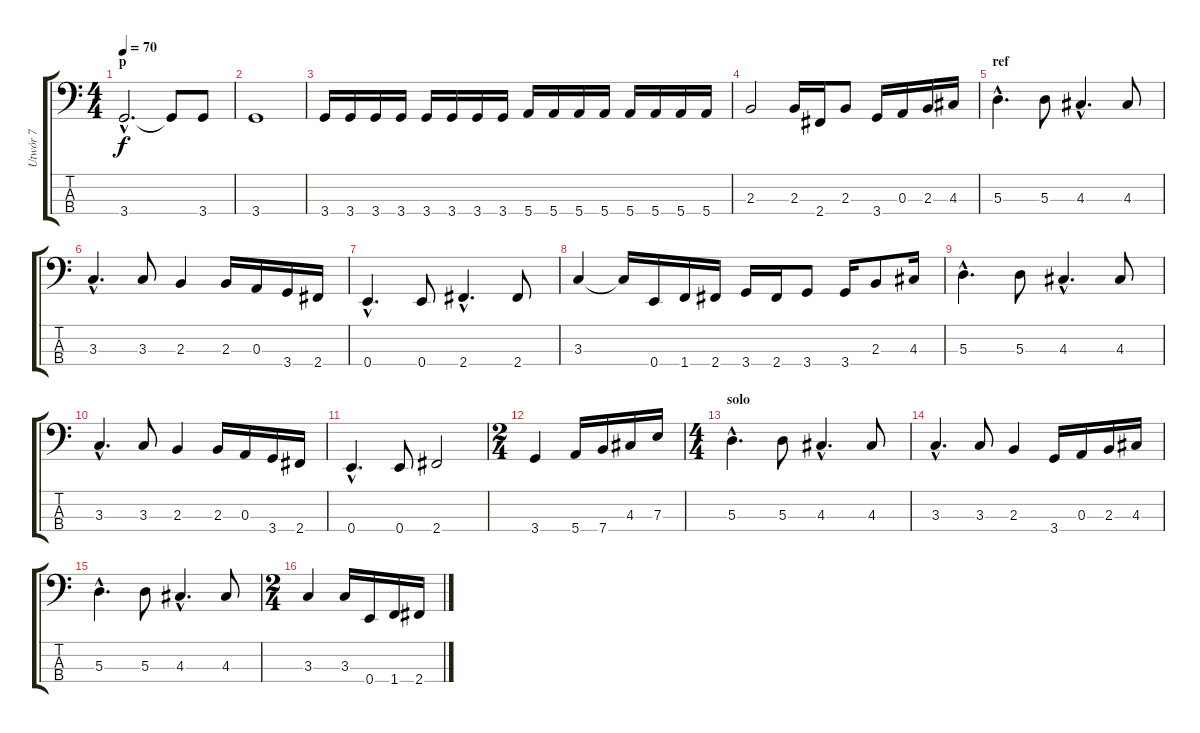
\track ("Utwór 7" "Utwór 7") {instrument electricbasspick}
\staff {score tabs}
\tuning (G2 D2 A1 E1) {hide}
\ts (4 4)
\section ("" "p")
\tempo 70
\clef f4
\ks c
3.4{hac}.2{d dy f} 3.4{t}.8 3.4.8 |
3.4.1 |
3.4.16 3.4.16 3.4.16 3.4.16 3.4.16 3.4.16 3.4.16 3.4.16 5.4.16 5.4.16 5.4.16 5.4.16 5.4.16 5.4.16 5.4.16 5.4.16 |
2.3.2 2.3.16 2.4.16 2.3.8 3.4.16 0.3.16 2.3.16 4.3.16 |
\section ("" "ref")
5.3{hac}.4{d} 5.3.8 4.3{hac}.4{d} 4.3.8 |
3.3{hac}.4{d} 3.3.8 2.3.4 2.3.16 0.3.16 3.4.16 2.4.16 |
0.4{hac}.4{d} 0.4.8 2.4{hac}.4{d} 2.4.8 |
3.3.4 3.3{t}.16 0.4.16 1.4.16 2.4.16 3.4.16 2.4.16 3.4.8 3.4.16 2.3.8 4.3.16 |
5.3{hac}.4{d} 5.3.8 4.3{hac}.4{d} 4.3.8 |
3.3{hac}.4{d} 3.3.8 2.3.4 2.3.16 0.3.16 3.4.16 2.4.16 |
0.4{hac}.4{d} 0.4.8 2.4.2 |
\ts (2 4)
3.4.4 5.4.16 7.4.16 4.3.16 7.3.16 |
\ts (4 4)
\section ("" "solo")
5.3{hac}.4{d} 5.3.8 4.3{hac}.4{d} 4.3.8 |
3.3{hac}.4{d} 3.3.8 2.3.4 3.4.16 0.3.16 2.3.16 4.3.16 |
5.3{hac}.4{d} 5.3.8 4.3{hac}.4{d} 4.3.8 |
\ts (2 4)
3.3.4 3.3.16 0.4.16 1.4.16 2.4.16
